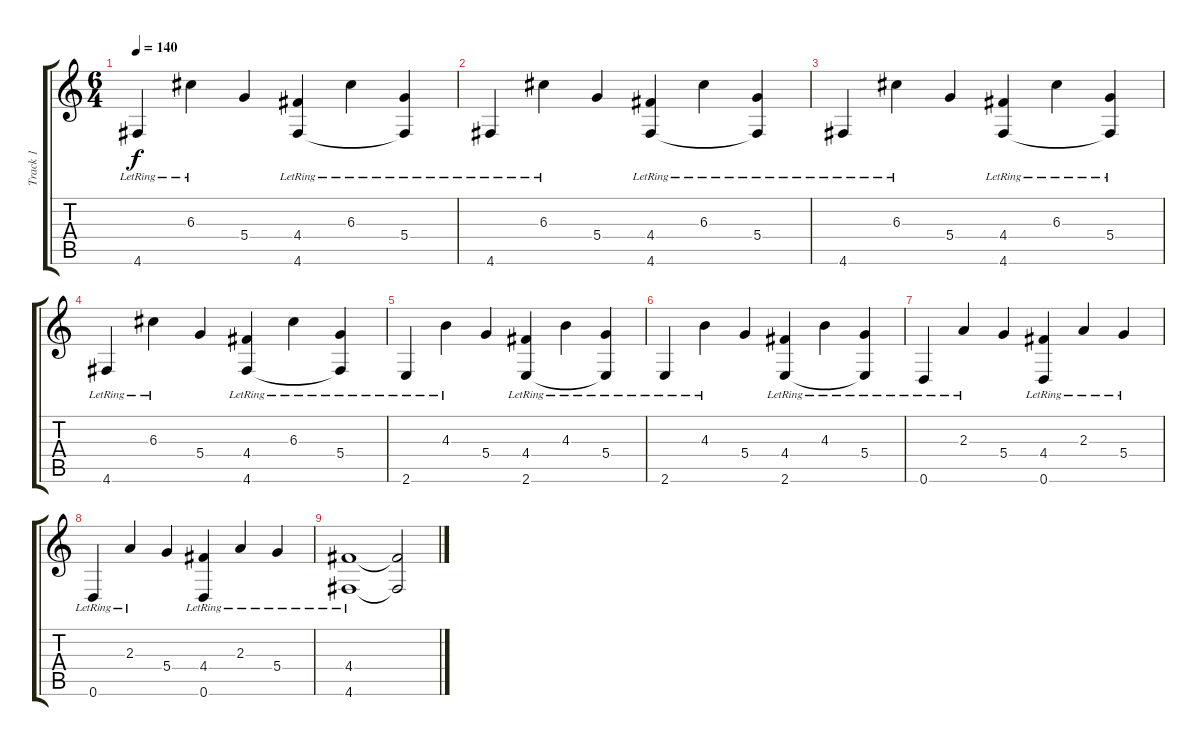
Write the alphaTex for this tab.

\track ("Track 1" "Track 1") {instrument acousticguitarsteel}
\staff {score tabs}
\tuning (E4 B3 G3 D3 A2 D2) {hide}
\ts (6 4)
\tempo 140
\clef g2
\ks c
4.6{lr}.4{dy f} 6.3{lr}.4 5.4.4 (4.4{lr} 4.6{lr}).4 6.3{lr}.4 (5.4{lr} 4.6{t}).4 |
4.6{lr}.4 6.3{lr}.4 5.4.4 (4.4{lr} 4.6{lr}).4 6.3{lr}.4 (5.4{lr} 4.6{t}).4 |
4.6{lr}.4 6.3{lr}.4 5.4.4 (4.4{lr} 4.6{lr}).4 6.3{lr}.4 (5.4{lr} 4.6{t}).4 |
4.6{lr}.4 6.3{lr}.4 5.4.4 (4.4{lr} 4.6{lr}).4 6.3{lr}.4 (5.4{lr} 4.6{t}).4 |
2.6{lr}.4 4.3{lr}.4 5.4.4 (4.4{lr} 2.6{lr}).4 4.3{lr}.4 (5.4{lr} 2.6{t}).4 |
2.6{lr}.4 4.3{lr}.4 5.4.4 (4.4{lr} 2.6{lr}).4 4.3{lr}.4 (5.4{lr} 2.6{t}).4 |
0.6{lr}.4 2.3{lr}.4 5.4.4 (4.4{lr} 0.6{lr}).4 2.3{lr}.4 5.4{lr}.4 |
0.6{lr}.4 2.3{lr}.4 5.4.4 (4.4{lr} 0.6{lr}).4 2.3{lr}.4 5.4{lr}.4 |
(4.4{lr} 4.6{lr}).1 (4.4{t} 4.6{t}).2
